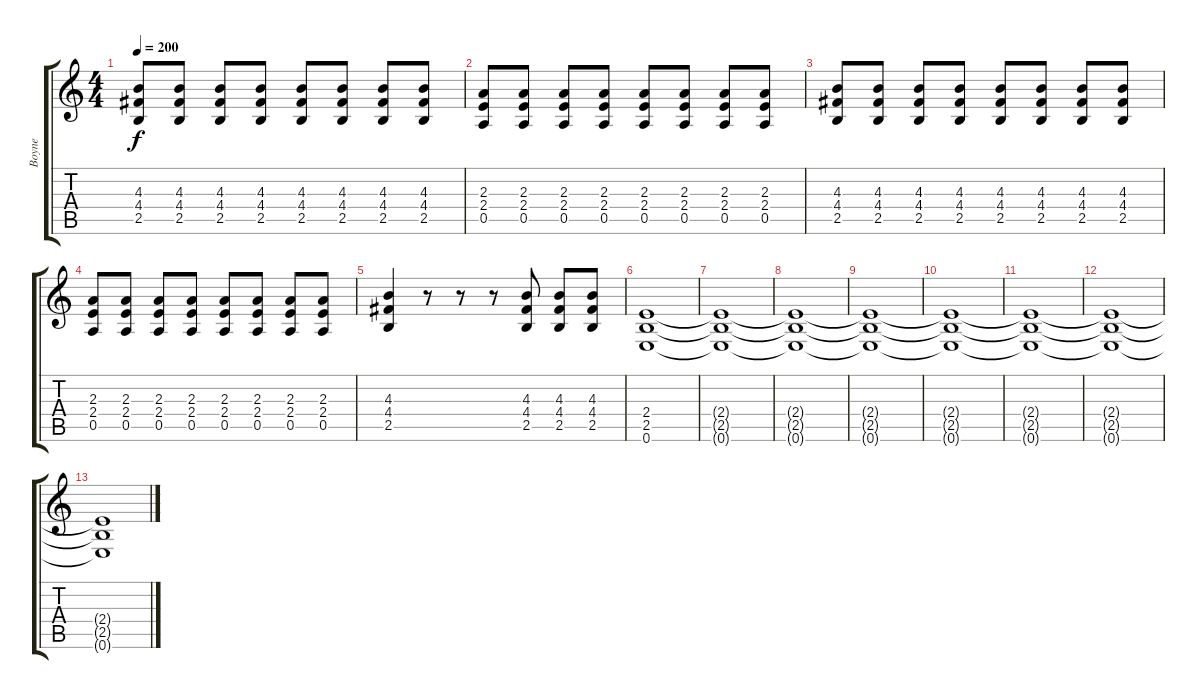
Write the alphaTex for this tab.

\track ("Boyne" "Boyne") {instrument overdrivenguitar}
\staff {score tabs}
\tuning (E4 B3 G3 D3 A2 E2) {hide}
\ts (4 4)
\tempo 200
\clef g2
\ks c
(4.3 4.4 2.5).8{dy f} (4.3 4.4 2.5).8 (4.3 4.4 2.5).8 (4.3 4.4 2.5).8 (4.3 4.4 2.5).8 (4.3 4.4 2.5).8 (4.3 4.4 2.5).8 (4.3 4.4 2.5).8 |
(2.3 2.4 0.5).8 (2.3 2.4 0.5).8 (2.3 2.4 0.5).8 (2.3 2.4 0.5).8 (2.3 2.4 0.5).8 (2.3 2.4 0.5).8 (2.3 2.4 0.5).8 (2.3 2.4 0.5).8 |
(4.3 4.4 2.5).8 (4.3 4.4 2.5).8 (4.3 4.4 2.5).8 (4.3 4.4 2.5).8 (4.3 4.4 2.5).8 (4.3 4.4 2.5).8 (4.3 4.4 2.5).8 (4.3 4.4 2.5).8 |
(2.3 2.4 0.5).8 (2.3 2.4 0.5).8 (2.3 2.4 0.5).8 (2.3 2.4 0.5).8 (2.3 2.4 0.5).8 (2.3 2.4 0.5).8 (2.3 2.4 0.5).8 (2.3 2.4 0.5).8 |
(4.3 4.4 2.5).4 r.8 r.8 r.8 (4.3 4.4 2.5).8 (4.3 4.4 2.5).8 (4.3 4.4 2.5).8 |
(2.4 2.5 0.6).1 |
(2.4{t} 2.5{t} 0.6{t}).1 |
(2.4{t} 2.5{t} 0.6{t}).1 |
(2.4{t} 2.5{t} 0.6{t}).1 |
(2.4{t} 2.5{t} 0.6{t}).1 |
(2.4{t} 2.5{t} 0.6{t}).1 |
(2.4{t} 2.5{t} 0.6{t}).1 |
(2.4{t} 2.5{t} 0.6{t}).1
